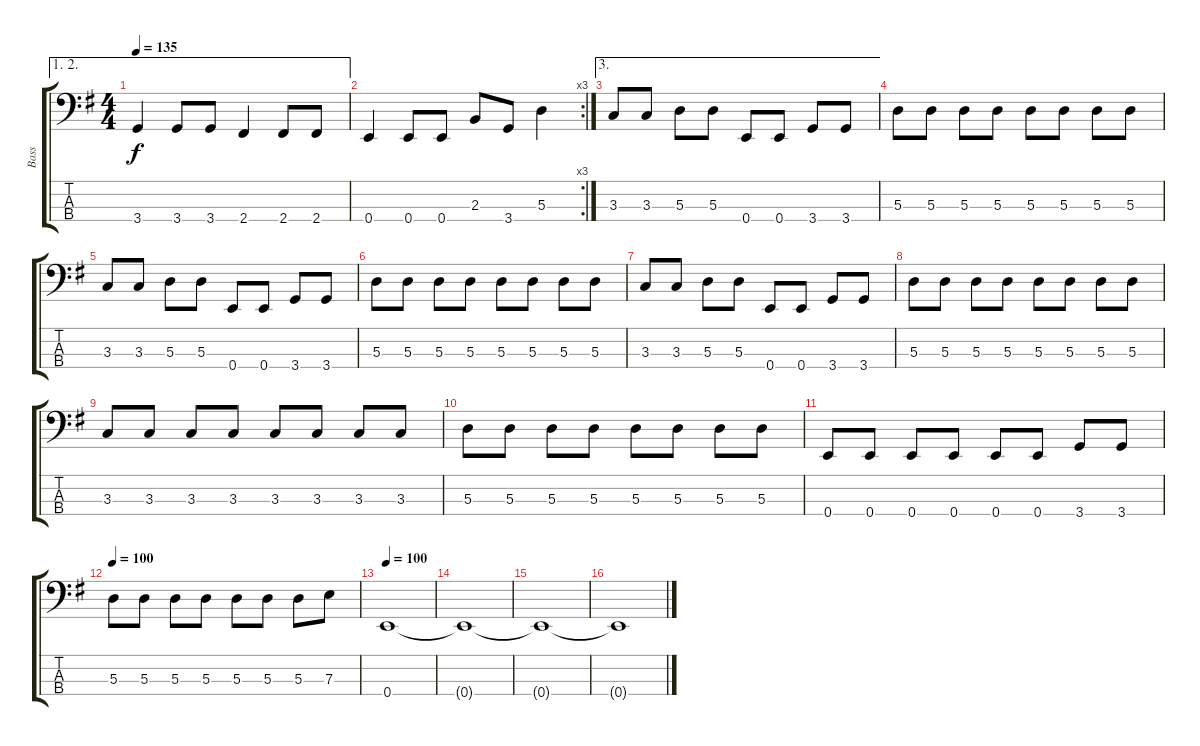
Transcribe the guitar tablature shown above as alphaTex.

\track ("Bass" "Bass") {instrument electricbasspick}
\staff {score tabs}
\tuning (G2 D2 A1 E1) {hide}
\ae (1 2)
\ts (4 4)
\tempo 135
\clef f4
\ks g
3.4.4{dy f} 3.4.8 3.4.8 2.4.4 2.4.8 2.4.8 |
\rc 3
0.4.4 0.4.8 0.4.8 2.3.8 3.4.8 5.3.4 |
\ae 3
3.3.8 3.3.8 5.3.8 5.3.8 0.4.8 0.4.8 3.4.8 3.4.8 |
5.3.8 5.3.8 5.3.8 5.3.8 5.3.8 5.3.8 5.3.8 5.3.8 |
3.3.8 3.3.8 5.3.8 5.3.8 0.4.8 0.4.8 3.4.8 3.4.8 |
5.3.8 5.3.8 5.3.8 5.3.8 5.3.8 5.3.8 5.3.8 5.3.8 |
3.3.8 3.3.8 5.3.8 5.3.8 0.4.8 0.4.8 3.4.8 3.4.8 |
5.3.8 5.3.8 5.3.8 5.3.8 5.3.8 5.3.8 5.3.8 5.3.8 |
3.3.8 3.3.8 3.3.8 3.3.8 3.3.8 3.3.8 3.3.8 3.3.8 |
5.3.8 5.3.8 5.3.8 5.3.8 5.3.8 5.3.8 5.3.8 5.3.8 |
0.4.8 0.4.8 0.4.8 0.4.8 0.4.8 0.4.8 3.4.8 3.4.8 |
\tempo 100
5.3.8 5.3.8 5.3.8 5.3.8 5.3.8 5.3.8 5.3.8 7.3.8 |
\tempo 100
0.4.1 |
0.4{t}.1 |
0.4{t}.1 |
0.4{t}.1
